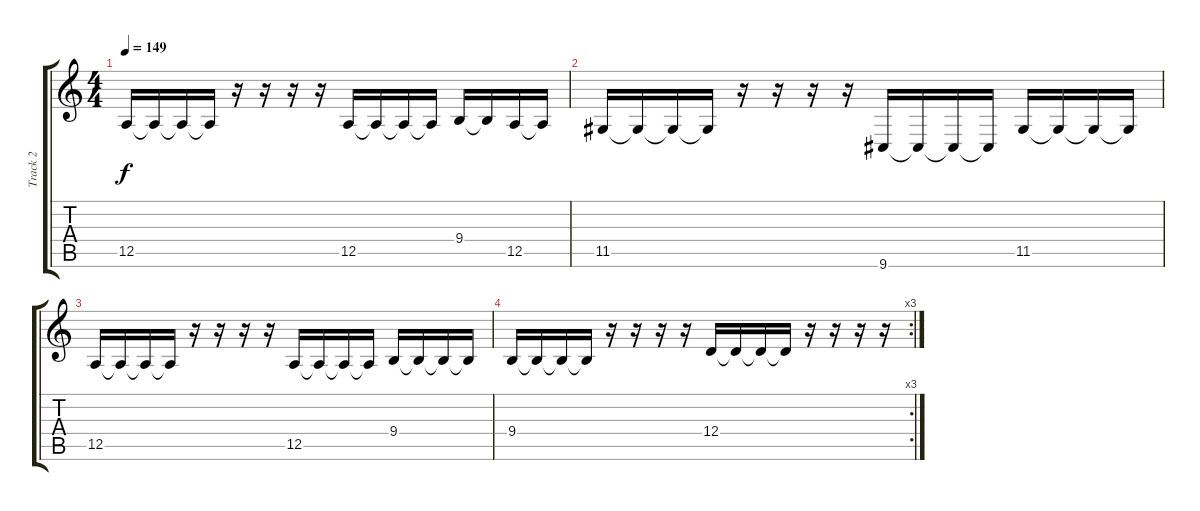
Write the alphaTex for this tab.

\track ("Track 2" "Track 2") {instrument lead5charang}
\staff {score tabs}
\tuning (E4 B3 G3 D3 A2 E2) {hide}
\ts (4 4)
\tempo 149
\clef g2
\ks c
12.5.16{dy f} 12.5{t}.16 12.5{t}.16 12.5{t}.16 r.16 r.16 r.16 r.16 12.5.16 12.5{t}.16 12.5{t}.16 12.5{t}.16 9.4.16 9.4{t}.16 12.5.16 12.5{t}.16 |
11.5.16 11.5{t}.16 11.5{t}.16 11.5{t}.16 r.16 r.16 r.16 r.16 9.6.16 9.6{t}.16 9.6{t}.16 9.6{t}.16 11.5.16 11.5{t}.16 11.5{t}.16 11.5{t}.16 |
12.5.16 12.5{t}.16 12.5{t}.16 12.5{t}.16 r.16 r.16 r.16 r.16 12.5.16 12.5{t}.16 12.5{t}.16 12.5{t}.16 9.4.16 9.4{t}.16 9.4{t}.16 9.4{t}.16 |
\rc 3
9.4.16 9.4{t}.16 9.4{t}.16 9.4{t}.16 r.16 r.16 r.16 r.16 12.4.16 12.4{t}.16 12.4{t}.16 12.4{t}.16 r.16 r.16 r.16 r.16
